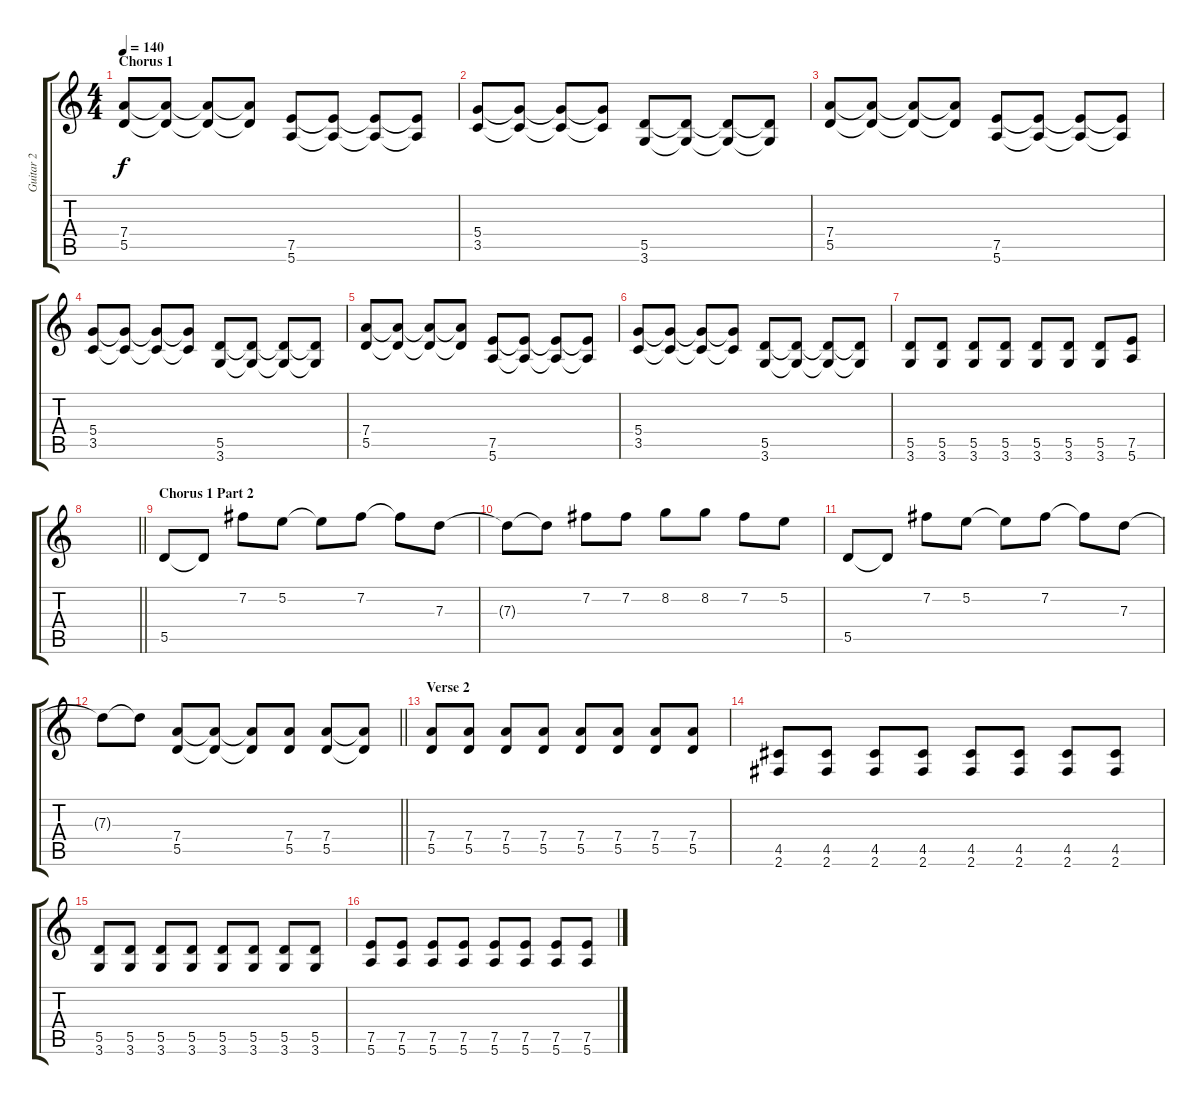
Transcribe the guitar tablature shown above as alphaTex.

\track ("Guitar 2" "Guitar 2") {instrument overdrivenguitar}
\staff {score tabs}
\tuning (E4 B3 G3 D3 A2 E2) {hide}
\ts (4 4)
\section ("" "Chorus 1")
\tempo 140
\clef g2
\ks c
(7.4 5.5).8{dy f} (7.4{t} 5.5{t}).8 (7.4{t} 5.5{t}).8 (7.4{t} 5.5{t}).8 (7.5 5.6).8 (7.5{t} 5.6{t}).8 (7.5{t} 5.6{t}).8 (7.5{t} 5.6{t}).8 |
(5.4 3.5).8 (5.4{t} 3.5{t}).8 (5.4{t} 3.5{t}).8 (5.4{t} 3.5{t}).8 (5.5 3.6).8 (5.5{t} 3.6{t}).8 (5.5{t} 3.6{t}).8 (5.5{t} 3.6{t}).8 |
(7.4 5.5).8 (7.4{t} 5.5{t}).8 (7.4{t} 5.5{t}).8 (7.4{t} 5.5{t}).8 (7.5 5.6).8 (7.5{t} 5.6{t}).8 (7.5{t} 5.6{t}).8 (7.5{t} 5.6{t}).8 |
(5.4 3.5).8 (5.4{t} 3.5{t}).8 (5.4{t} 3.5{t}).8 (5.4{t} 3.5{t}).8 (5.5 3.6).8 (5.5{t} 3.6{t}).8 (5.5{t} 3.6{t}).8 (5.5{t} 3.6{t}).8 |
(7.4 5.5).8 (7.4{t} 5.5{t}).8 (7.4{t} 5.5{t}).8 (7.4{t} 5.5{t}).8 (7.5 5.6).8 (7.5{t} 5.6{t}).8 (7.5{t} 5.6{t}).8 (7.5{t} 5.6{t}).8 |
(5.4 3.5).8 (5.4{t} 3.5{t}).8 (5.4{t} 3.5{t}).8 (5.4{t} 3.5{t}).8 (5.5 3.6).8 (5.5{t} 3.6{t}).8 (5.5{t} 3.6{t}).8 (5.5{t} 3.6{t}).8 |
(5.5 3.6).8 (5.5 3.6).8 (5.5 3.6).8 (5.5 3.6).8 (5.5 3.6).8 (5.5 3.6).8 (5.5 3.6).8 (7.5 5.6).8 |
\barLineRight lightlight
|
\section ("" "Chorus 1 Part 2")
5.5.8 5.5{t}.8 7.2.8 5.2.8 5.2{t}.8 7.2.8 7.2{t}.8 7.3.8 |
7.3{t}.8 7.3{t}.8 7.2.8 7.2.8 8.2.8 8.2.8 7.2.8 5.2.8 |
5.5.8 5.5{t}.8 7.2.8 5.2.8 5.2{t}.8 7.2.8 7.2{t}.8 7.3.8 |
\barLineRight lightlight
7.3{t}.8 7.3{t}.8 (7.4 5.5).8 (7.4{t} 5.5{t}).8 (7.4{t} 5.5{t}).8 (7.4 5.5).8 (7.4 5.5).8 (7.4{t} 5.5{t}).8 |
\section ("" "Verse 2")
(7.4 5.5).8 (7.4 5.5).8 (7.4 5.5).8 (7.4 5.5).8 (7.4 5.5).8 (7.4 5.5).8 (7.4 5.5).8 (7.4 5.5).8 |
(4.5 2.6).8 (4.5 2.6).8 (4.5 2.6).8 (4.5 2.6).8 (4.5 2.6).8 (4.5 2.6).8 (4.5 2.6).8 (4.5 2.6).8 |
(5.5 3.6).8 (5.5 3.6).8 (5.5 3.6).8 (5.5 3.6).8 (5.5 3.6).8 (5.5 3.6).8 (5.5 3.6).8 (5.5 3.6).8 |
(7.5 5.6).8 (7.5 5.6).8 (7.5 5.6).8 (7.5 5.6).8 (7.5 5.6).8 (7.5 5.6).8 (7.5 5.6).8 (7.5 5.6).8
